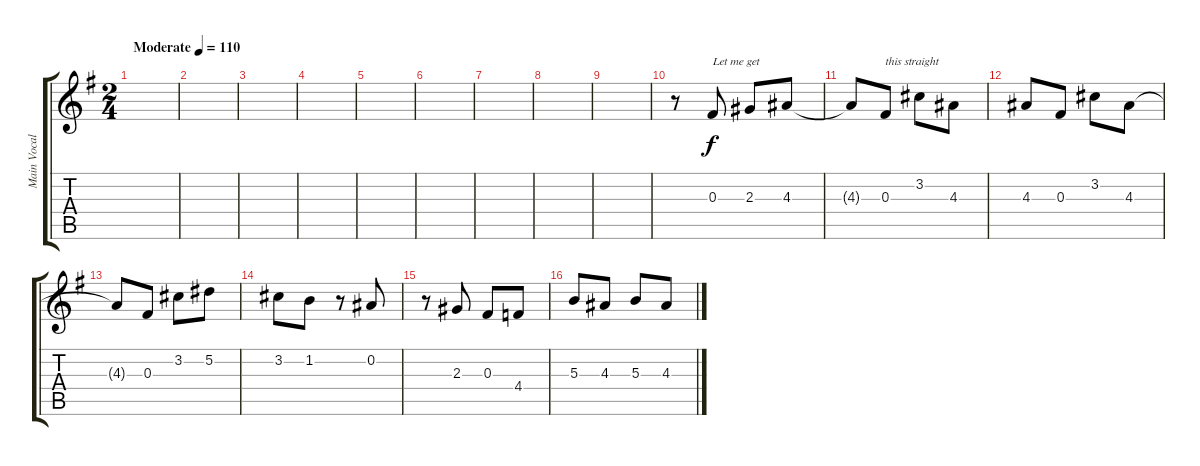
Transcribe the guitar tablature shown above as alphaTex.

\track ("Main Vocals" "Main Vocal") {instrument overdrivenguitar}
\staff {score tabs}
\tuning (Eb4 Bb3 Gb3 Db3 Ab2 Eb2) {hide}
\ts (2 4)
\tempo (110 "Moderate")
\clef g2
\ks g
|
|
|
|
|
|
|
|
|
r.8 0.3.8{txt "Let me get"} 2.3.8 4.3.8 |
4.3{t}.8 0.3.8{txt "this straight"} 3.2.8 4.3.8 |
4.3.8 0.3.8 3.2.8 4.3.8 |
4.3{t}.8 0.3.8 3.2.8 5.2.8 |
3.2.8 1.2.8 r.8 0.2.8 |
r.8 2.3.8 0.3.8 4.4.8 |
5.3.8 4.3.8 5.3.8 4.3.8
